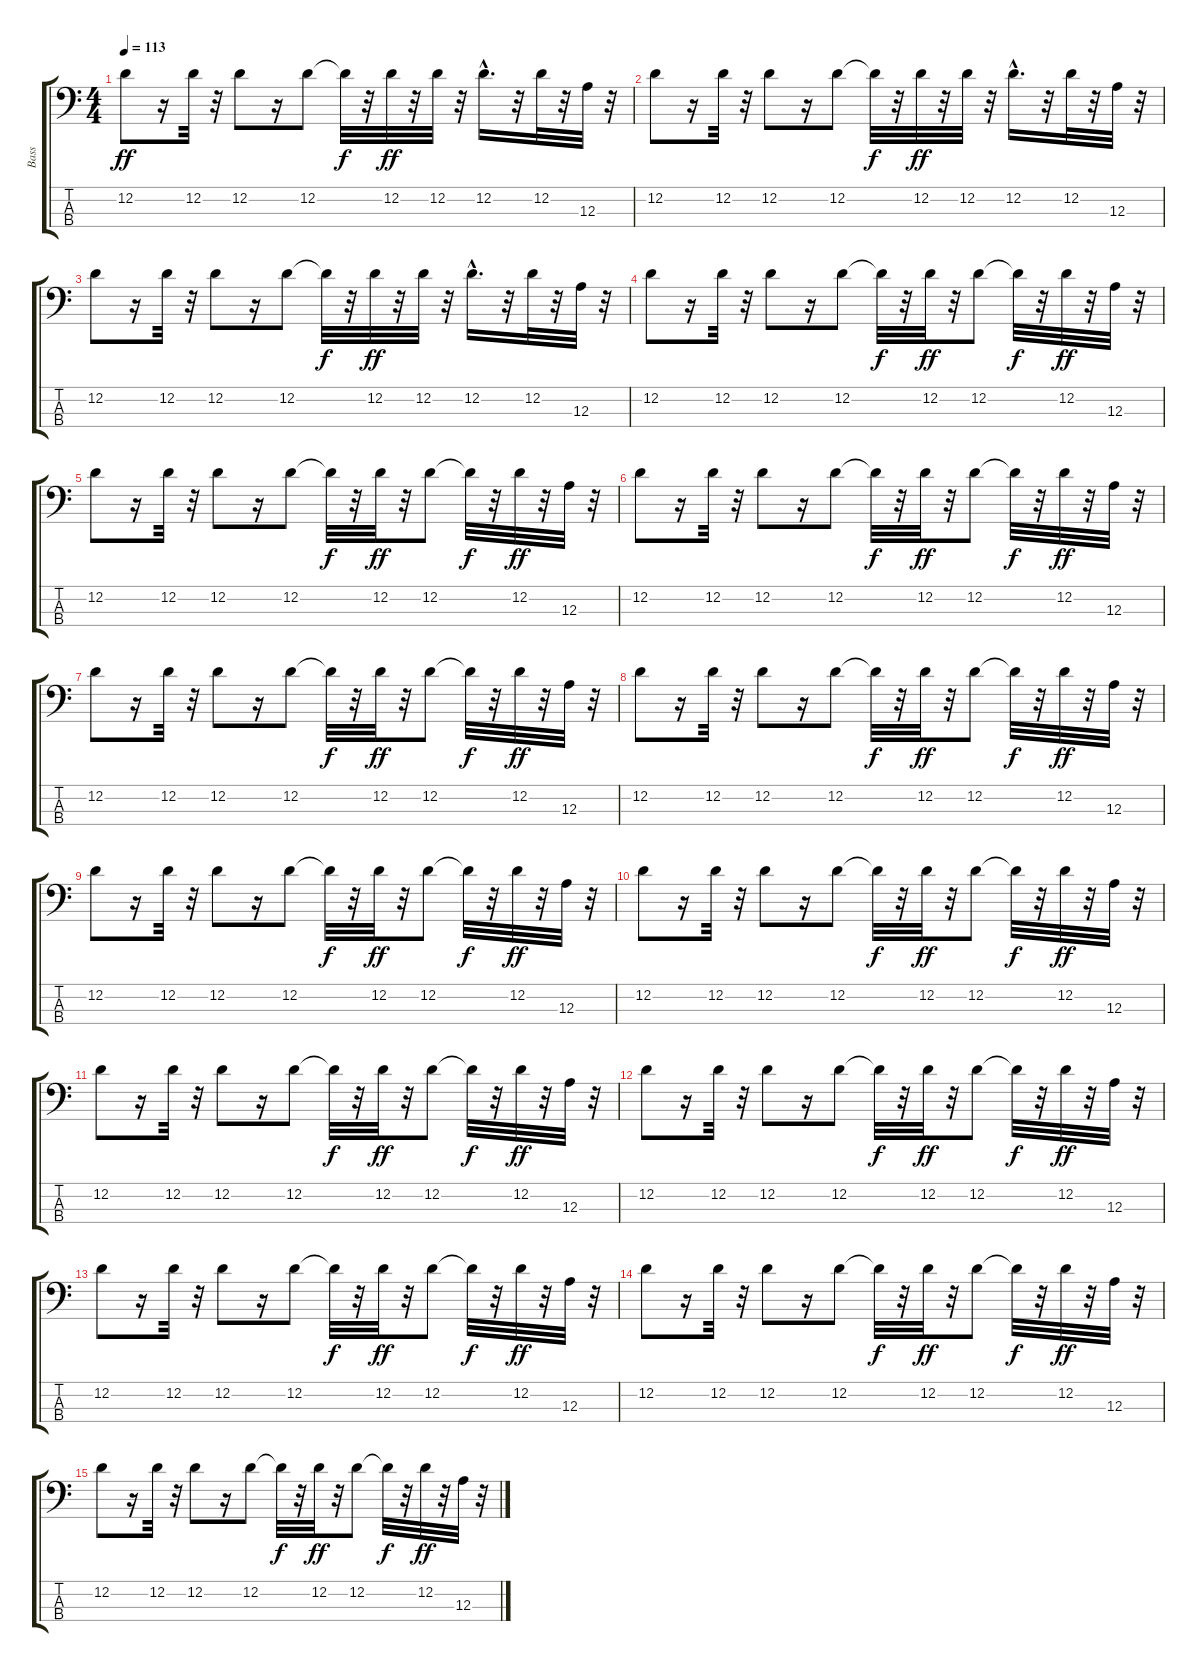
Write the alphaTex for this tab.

\track ("Bass" "Bass") {instrument synthbass1}
\staff {score tabs}
\tuning (G2 D2 A1 E1) {hide}
\ts (4 4)
\tempo 113
\clef f4
\ks c
12.2.8{dy ff} r.16 12.2.32 r.32 12.2.8 r.16 12.2.8 12.2{t}.32{dy f} r.32 12.2.32{dy ff} r.32 12.2.32 r.32 12.2{hac}.16{d} r.32 12.2.32 r.32 12.3.32 r.32 |
12.2.8 r.16 12.2.32 r.32 12.2.8 r.16 12.2.8 12.2{t}.32{dy f} r.32 12.2.32{dy ff} r.32 12.2.32 r.32 12.2{hac}.16{d} r.32 12.2.32 r.32 12.3.32 r.32 |
12.2.8 r.16 12.2.32 r.32 12.2.8 r.16 12.2.8 12.2{t}.32{dy f} r.32 12.2.32{dy ff} r.32 12.2.32 r.32 12.2{hac}.16{d} r.32 12.2.32 r.32 12.3.32 r.32 |
12.2.8 r.16 12.2.32 r.32 12.2.8 r.16 12.2.8 12.2{t}.32{dy f} r.32 12.2.32{dy ff} r.32 12.2.8 12.2{t}.32{dy f} r.32 12.2.32{dy ff} r.32 12.3.32 r.32 |
12.2.8 r.16 12.2.32 r.32 12.2.8 r.16 12.2.8 12.2{t}.32{dy f} r.32 12.2.32{dy ff} r.32 12.2.8 12.2{t}.32{dy f} r.32 12.2.32{dy ff} r.32 12.3.32 r.32 |
12.2.8 r.16 12.2.32 r.32 12.2.8 r.16 12.2.8 12.2{t}.32{dy f} r.32 12.2.32{dy ff} r.32 12.2.8 12.2{t}.32{dy f} r.32 12.2.32{dy ff} r.32 12.3.32 r.32 |
12.2.8 r.16 12.2.32 r.32 12.2.8 r.16 12.2.8 12.2{t}.32{dy f} r.32 12.2.32{dy ff} r.32 12.2.8 12.2{t}.32{dy f} r.32 12.2.32{dy ff} r.32 12.3.32 r.32 |
12.2.8 r.16 12.2.32{volume 12} r.32 12.2.8{volume 12} r.16 12.2.8{volume 12} 12.2{t}.32{dy f} r.32 12.2.32{dy ff volume 12} r.32 12.2.8{volume 12} 12.2{t}.32{dy f} r.32 12.2.32{dy ff volume 11} r.32 12.3.32 r.32 |
12.2.8{volume 11} r.16 12.2.32{volume 11} r.32 12.2.8 r.16 12.2.8{volume 10} 12.2{t}.32{dy f} r.32 12.2.32{dy ff volume 10} r.32 12.2.8{volume 10} 12.2{t}.32{dy f} r.32 12.2.32{dy ff volume 10} r.32 12.3.32{volume 10} r.32 |
12.2.8{volume 10} r.16 12.2.32{volume 9} r.32 12.2.8{volume 9} r.16 12.2.8{volume 9} 12.2{t}.32{dy f} r.32 12.2.32{dy ff volume 9} r.32 12.2.8{volume 8} 12.2{t}.32{dy f} r.32 12.2.32{dy ff volume 8} r.32 12.3.32{volume 8} r.32 |
12.2.8{volume 8} r.16 12.2.32{volume 8} r.32 12.2.8{volume 8} r.16 12.2.8{volume 7} 12.2{t}.32{dy f} r.32 12.2.32{dy ff volume 7} r.32 12.2.8{volume 7} 12.2{t}.32{dy f} r.32 12.2.32{dy ff volume 7} r.32 12.3.32{volume 6} r.32 |
12.2.8{volume 6} r.16 12.2.32{volume 6} r.32 12.2.8{volume 6} r.16 12.2.8{volume 6} 12.2{t}.32{dy f} r.32 12.2.32{dy ff volume 6} r.32 12.2.8{volume 5} 12.2{t}.32{dy f} r.32 12.2.32{dy ff volume 5} r.32 12.3.32 r.32 |
12.2.8{volume 5} r.16 12.2.32{volume 4} r.32 12.2.8 r.16 12.2.8{volume 4} 12.2{t}.32{dy f} r.32 12.2.32{dy ff volume 4} r.32 12.2.8{volume 4} 12.2{t}.32{dy f} r.32 12.2.32{dy ff volume 4} r.32 12.3.32{volume 3} r.32 |
12.2.8{volume 3} r.16 12.2.32{volume 3} r.32 12.2.8{volume 3} r.16 12.2.8{volume 2} 12.2{t}.32{dy f} r.32 12.2.32{dy ff volume 2} r.32 12.2.8{volume 2} 12.2{t}.32{dy f} r.32 12.2.32{dy ff volume 2} r.32 12.3.32{volume 2} r.32 |
12.2.8{volume 2} r.16 12.2.32{volume 1} r.32 12.2.8{volume 1} r.16 12.2.8{volume 1} 12.2{t}.32{dy f} r.32 12.2.32{dy ff volume 1} r.32 12.2.8{volume 0} 12.2{t}.32{dy f} r.32 12.2.32{dy ff volume 0} r.32 12.3.32{volume 0} r.32
